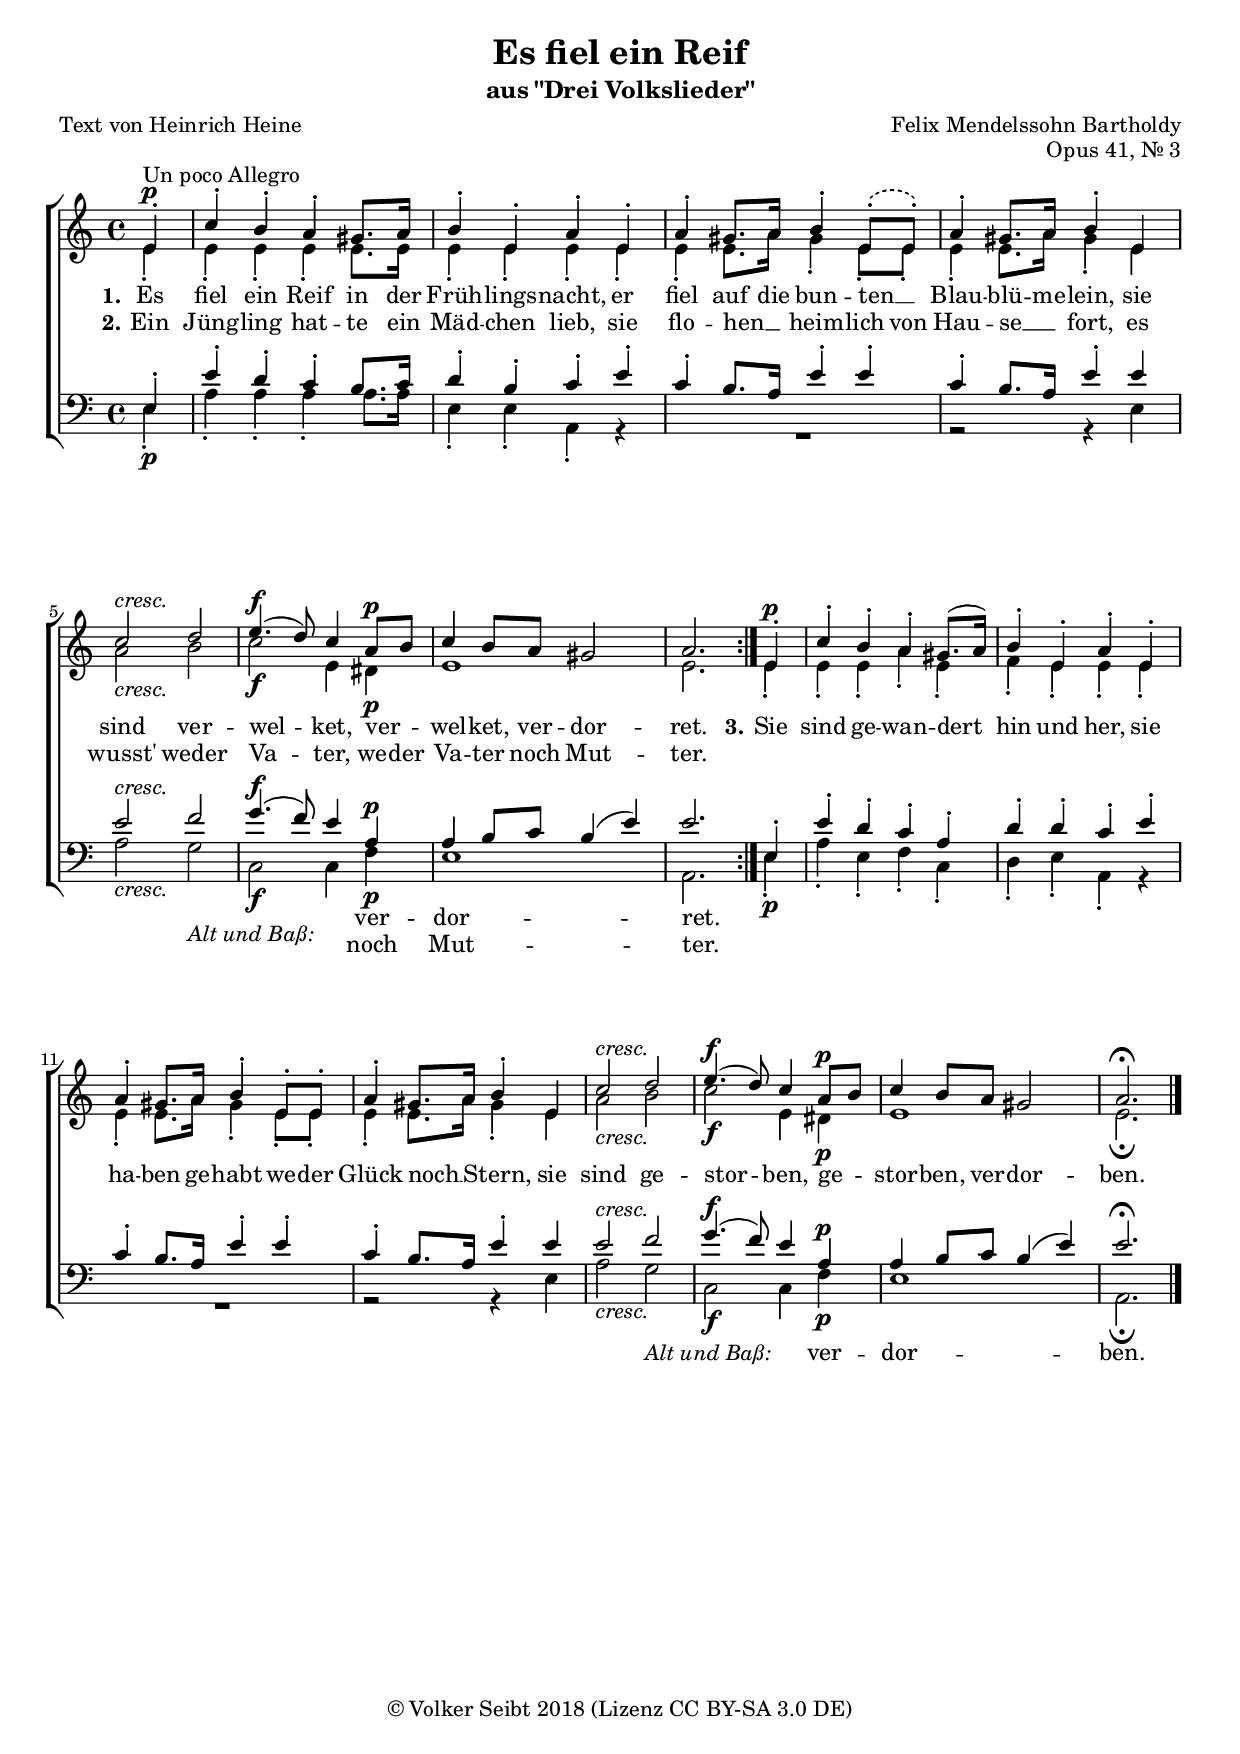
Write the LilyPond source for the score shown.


\version "2.18.2"

%% additional definitions required by the score:
\language "deutsch"

#(set-global-staff-size 18.7)

\paper {
	#(set-paper-size "a4")
	indent = 0
	system-system-spacing #'basic-distance = #24
}

\header {
	title = "Es fiel ein Reif"
	composer = "Felix Mendelssohn Bartholdy"
	opus = "Opus 41, Nr. 3"
	subtitle = "aus \"Drei Volkslieder\""
	poet = "Text von Heinrich Heine"
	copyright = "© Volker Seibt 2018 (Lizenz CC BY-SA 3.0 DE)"
	% Voreingestellte LilyPond-Tagline entfernen
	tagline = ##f
}
%
\layout {
  \context {
    \Voice
    \consists "Melody_engraver"
    \override Stem #'neutral-direction = #'()
  }
}

SopranStimme = \new Voice = "sopran" \relative c' {
	\voiceOne
    \clef "treble" \key c \major \time 4/4
    \partial 4
    \repeat volta 2 {
    	e4 ^"Un poco Allegro" ^\p -. |
		c'4-. h4 -. a4 -. gis8. a16 | % 1
	    h4 -. e,4 -. a4 -. e4 -. | % 2
		\phrasingSlurDashed
	    a4 -. gis8. a16 h4 -. e,8 -. \( e8-. \) | % 3
	    a4 -. gis8. a16 h4 -. e,4 | % 4
	    c'2 ^\markup{ \italic {cresc.} } d2 | % 5
	    e4. ^\f (d8) c4 a8 ^\p  h8 | % 6
	    c4 h8 a8 gis2 | % 7
		a2.
	}
	% Strophe 3
	e4-.
	c'4-. h4 -. a4 -. gis8. (a16) |
    h4 -. e,4 -. a4 -. e4 -. | % 2
	\phrasingSlurDashed
    a4 -. gis8. a16 h4 -. e,8 -. e8-. | % 3
    a4 -. gis8. a16 h4 -. e,4 | % 4
    c'2 ^\markup{ \italic {cresc.} } d2 | % 5
    e4. ^\f (d8) c4 a8 ^\p h8 | % 6
    c4 h8 a8 gis2 | % 7
    a2. \fermata \bar "|."
}

AltStimme = \new Voice = "alt" \relative c' {
	\voiceTwo
    \clef "treble" \key c \major \time 4/4
    \partial 4
    \repeat volta 2 {
	    e4 -. |
	    e4 -. e4 -. e4 -. e8. e16 | % 1
	    e4 -. e4 -. e4 -. e4 -. | % 2
	    e4 -. e8. a16 gis4 -. e8-. e-. | % 3
	    e4 -. e8. a16 gis4 -. e4 | % 4
	    a2 _\markup{ \italic {cresc.} }  h2 | % 5
	    c2 \f e,4 dis4 \p | % 6
	    e1 | % 7
		e2.
	}
	% Strophe 3
	e4-.^\p |
	e4-. e-. a-. e-. |
    f-. e-. e-. e4 -. |
    e4 -. e8. a16 gis4 -. e8-. e-. |
    e4 -. e8. a16 gis4 -. e4 | % 4
    a2 _\markup{ \italic {cresc.} }  h2 | % 5
    c2 \f e,4 dis4 \p | % 6
    e1 | % 7
	e2.\fermata \bar "|."
}

LyricsStaffEinsStropheEins = \new Lyrics \lyricsto "sopran" {
	\set stanza = "1."
	Es fiel ein Reif in der Früh -- lings -- nacht,
	er fiel auf die bun -- ten __ _ Blau -- blü -- me -- lein,
	sie sind ver -- wel -- ket,
	ver -- _ wel -- ket, ver -- dor -- ret.
	\set stanza = "3."
	Sie sind ge -- wan -- dert hin und her,
	sie ha -- ben ge -- habt we -- der Glück noch __ _ Stern,
	sie sind ge -- stor -- ben,
	ge -- _ stor -- ben, ver -- dor -- ben.
}

LyricsStaffEinsStropheZwei = \new Lyrics \lyricsto "sopran" {
	\set stanza = "2."
    Ein Jüng -- ling hat -- te ein Mäd -- chen lieb,
    sie flo -- hen __ _ heim -- lich von Hau -- se __ _ fort,
    es wusst' weder Va -- ter,
    we -- der Va -- ter noch Mut -- ter.
}

TenorStimme = \new Voice = "tenor" \relative c {
	\voiceOne
    \clef "bass" \key c \major \time 4/4
    \partial 4
    \repeat volta 2 {
	    e4 -. |
	    e'4 -. d4 -. c4 -. h8. c16 | % 1
	    d4 -. h4 -. c4 -. e4 -. | % 2
	    c4 -. h8. a16 e'4 -. e4 -. | % 3
	    c4 -. h8. a16 e'4 -. e4 | % 4
	    e2 ^\markup{ \italic {cresc.} }  f2 | % 5
	    g4. ^\f ( f8 ) e4 a,4 ^\p | % 6
	    a4 h8 c8 h4 ( e4 ) | % 7
		e2.
    }
    e,4-.
    e'-. d-. c-. a-. | % 1
    d-. d-. c-. e4 -. | % 2
    c4 -. h8. a16 e'4 -. e4 -. | % 3
    c4 -. h8. a16 e'4 -. e4 | % 4
    e2 ^\markup{ \italic {cresc.} }  f2 | % 5
    g4. ^\f ( f8 ) e4 a,4 ^\p | % 6
    a4 h8 c8 h4 ( e4 ) | % 7

    e2.\fermata \bar "|."
}

BassStimme = \new Voice = "bass" \relative {
	\voiceTwo
    \clef "bass" \key c \major \time 4/4
    \partial 4
    \repeat volta 2 {
	    e4 \p -. |
	    a4 -. a4 -. a4 -. a8. a16 | % 3
	    e4 -. e4 -. a,4 -. r4 | % 4
	    R1 | % 5
	    r2 r4 e'4 | % 6
	    a2 _\markup{ \italic {cresc.} }
	    \once \override TextScript.padding = 4.5 g2 _\markup { \italic {Alt und Baß:}} | % 7
	    c,2 \f c4 f4 \p | % 8
	    e1 | % 9
		a,2.
    }
    e'4\p-. |
	a4-. e-. f-. c-. | % 1
    d-. e-. a,-. r4 | % 4
    R1 | % 5
    r2 r4 e'4 | % 6
    a2 _\markup{ \italic {cresc.} }
    \once \override TextScript.padding = 4.2 g2
    _\markup { \italic {Alt und Baß:}} | % 7
    c,2 \f
    c4 f4\p | % 8
    e1 | % 9
    a,2.\fermata \bar "|."
} % \override TextScript.padding = 9

LyricsStaffZweiStropheEins = \new Lyrics \lyricsto "bass" {
	\skip4 _ _ _ _ _ _ _ _ _
	_ _ _ _ ver -- dor -- ret.
	% Strophe 3
	\skip4 _ _ _ _ _ _ _ _ _
	_ _ _ ver -- dor -- ben.
}

LyricsStaffZweiStropheZwei = \new Lyrics \lyricsto "bass" {
	_ _ _ _ _ _ _ _ _ _
	_ _ _ _ noch Mut -- ter. _
}

LyricsStaffZweiStropheDrei = \new Lyrics \lyricsto "bass" {
	_ _ _ _ _ _ _ _ _ _
	_ _ _ _ ver -- dor -- ben.
}

\score {
	\new ChoirStaff {
		<<
			\new Staff
			<<
				\SopranStimme
				\AltStimme
			>>
			\LyricsStaffEinsStropheEins
			\LyricsStaffEinsStropheZwei

			\new Staff
			<<
				\TenorStimme
				\BassStimme
			>>
			\LyricsStaffZweiStropheEins
			\LyricsStaffZweiStropheZwei
		>>
	}
	\layout {}
	\midi {}
}
